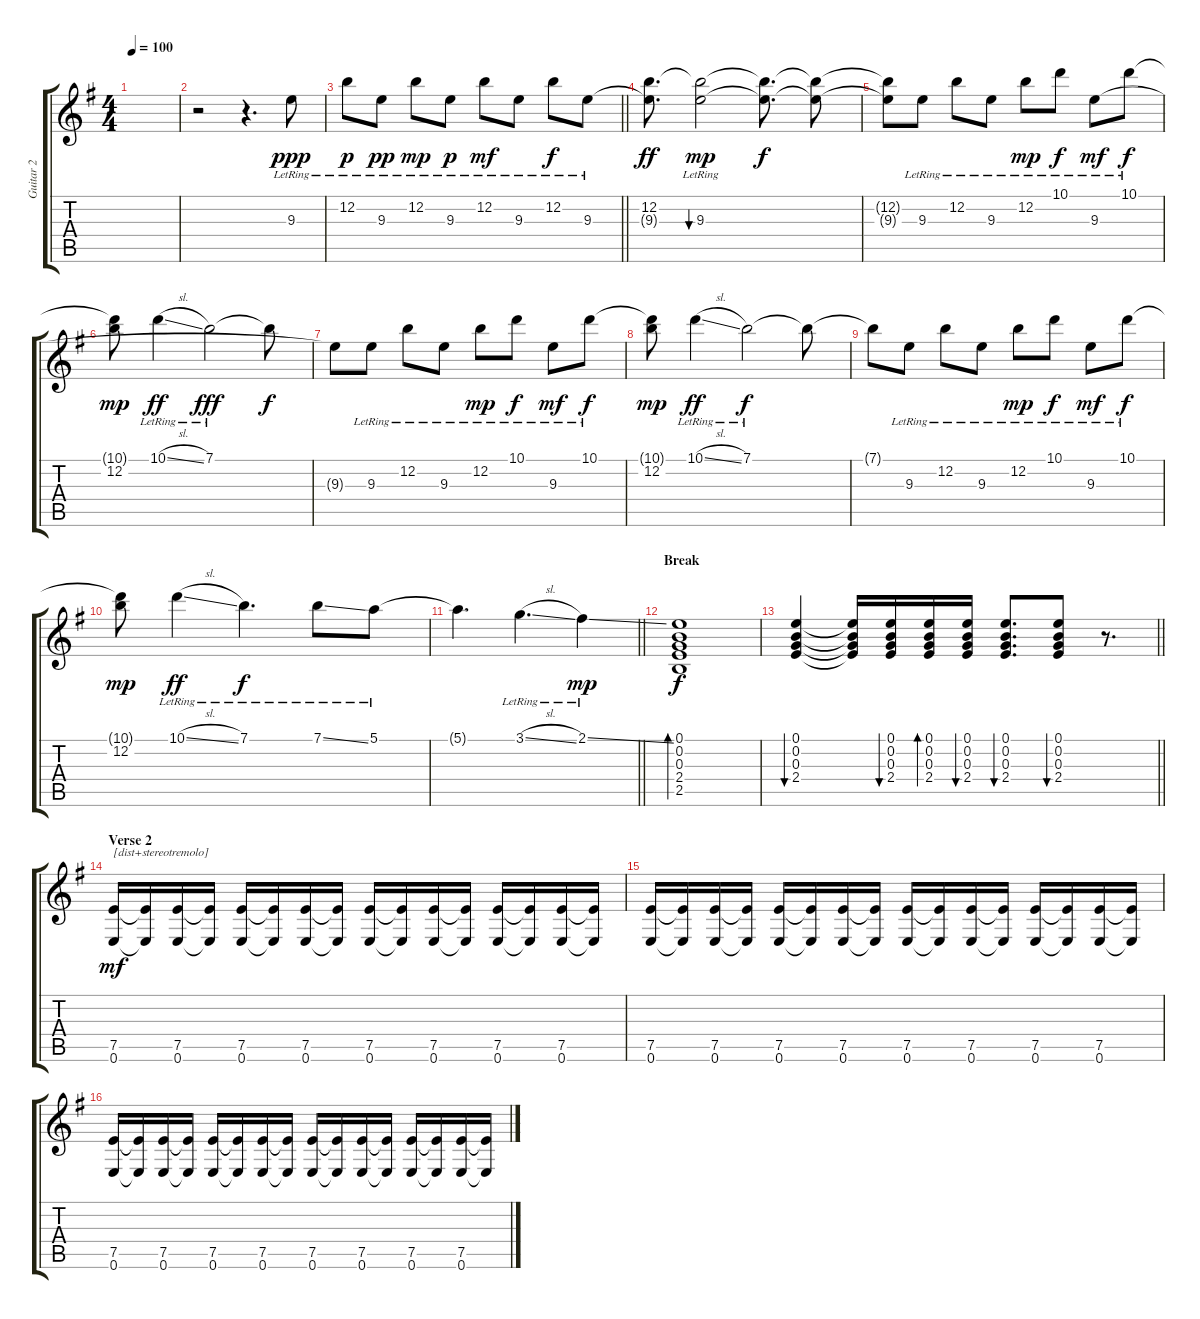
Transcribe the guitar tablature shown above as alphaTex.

\track ("Guitar 2" "Guitar 2") {instrument distortionguitar}
\staff {score tabs}
\tuning (E4 B3 G3 D3 A2 E2) {hide}
\ts (4 4)
\tempo 100
\clef g2
\ks eminor
|
r.2{volume 4} r.4{d} 9.3{lr}.8{dy ppp} |
\barLineRight lightlight
12.2{lr}.8{dy p} 9.3{lr}.8{dy pp} 12.2{lr}.8{dy mp} 9.3{lr}.8{dy p} 12.2{lr}.8{dy mf} 9.3{lr}.8 12.2{lr}.8{dy f} 9.3{lr}.8 |
(12.2 9.3{t}).8{d dy ff} (12.2{t} 9.3{lr}).2{bu 480 dy mp} (12.2{t} 9.3{t}).8{d dy f} (12.2{t} 9.3{t}).8 |
(12.2{t} 9.3{t}).8 9.3{lr}.8 12.2{lr}.8 9.3{lr}.8 12.2{lr}.8{dy mp} 10.1{lr}.8{dy f} 9.3{lr}.8{dy mf} 10.1{lr}.8{dy f} |
(10.1{t} 12.2).8{dy mp} 10.1{sl lr}.4{dy ff} 7.1{lr}.2{dy fff} 7.1{t}.8{dy f} |
9.3{t}.8 9.3{lr}.8 12.2{lr}.8 9.3{lr}.8 12.2{lr}.8{dy mp} 10.1{lr}.8{dy f} 9.3{lr}.8{dy mf} 10.1{lr}.8{dy f} |
(10.1{t} 12.2).8{dy mp} 10.1{sl lr}.4{dy ff} 7.1{lr}.2{dy f} 7.1{t}.8 |
7.1{t}.8 9.3{lr}.8 12.2{lr}.8 9.3{lr}.8 12.2{lr}.8{dy mp} 10.1{lr}.8{dy f} 9.3{lr}.8{dy mf} 10.1{lr}.8{dy f} |
(10.1{t} 12.2).8{dy mp} 10.1{sl lr}.4{dy ff} 7.1{lr}.4{d dy f} 7.1{ss lr}.8 5.1{lr}.8 |
\barLineRight lightlight
5.1{t}.4{d} 3.1{sl lr}.4{d} 2.1{ss lr}.4{dy mp} |
\section ("" "Break")
(0.1 0.2 0.3 2.4 2.5).1{bd 480 dy f volume 6} |
\barLineRight lightlight
(0.1 0.2 0.3 2.4).4{bu 60 volume 3 instrument electricguitarclean} (0.1{t} 0.2{t} 0.3{t} 2.4{t}).16 (0.1 0.2 0.3 2.4).16{bu 60} (0.1 0.2 0.3 2.4).16{bd 60} (0.1 0.2 0.3 2.4).16{bu 60} (0.1 0.2 0.3 2.4).8{d bu 60} (0.1 0.2 0.3 2.4).8{bu 60} r.8{d} |
\section ("" "Verse 2")
(7.5 0.6).16{txt "[dist+stereotremolo]" dy mf volume 3 instrument distortionguitar} (7.5{t} 0.6{t}).16{volume 7} (7.5 0.6).16{volume 3} (7.5{t} 0.6{t}).16{volume 7} (7.5 0.6).16{volume 3} (7.5{t} 0.6{t}).16{volume 7} (7.5 0.6).16{volume 3} (7.5{t} 0.6{t}).16{volume 7} (7.5 0.6).16{volume 3} (7.5{t} 0.6{t}).16{volume 7} (7.5 0.6).16{volume 3} (7.5{t} 0.6{t}).16{volume 7} (7.5 0.6).16{volume 3} (7.5{t} 0.6{t}).16{volume 7} (7.5 0.6).16{volume 3} (7.5{t} 0.6{t}).16{volume 7} |
(7.5 0.6).16{volume 3 instrument distortionguitar} (7.5{t} 0.6{t}).16{volume 7} (7.5 0.6).16{volume 3} (7.5{t} 0.6{t}).16{volume 7} (7.5 0.6).16{volume 3} (7.5{t} 0.6{t}).16{volume 7} (7.5 0.6).16{volume 3} (7.5{t} 0.6{t}).16{volume 7} (7.5 0.6).16{volume 3} (7.5{t} 0.6{t}).16{volume 7} (7.5 0.6).16{volume 3} (7.5{t} 0.6{t}).16{volume 7} (7.5 0.6).16{volume 3} (7.5{t} 0.6{t}).16{volume 7} (7.5 0.6).16{volume 3} (7.5{t} 0.6{t}).16{volume 7} |
(7.5 0.6).16{volume 3 instrument distortionguitar} (7.5{t} 0.6{t}).16{volume 7} (7.5 0.6).16{volume 3} (7.5{t} 0.6{t}).16{volume 7} (7.5 0.6).16{volume 3} (7.5{t} 0.6{t}).16{volume 7} (7.5 0.6).16{volume 3} (7.5{t} 0.6{t}).16{volume 7} (7.5 0.6).16{volume 3} (7.5{t} 0.6{t}).16{volume 7} (7.5 0.6).16{volume 3} (7.5{t} 0.6{t}).16{volume 7} (7.5 0.6).16{volume 3} (7.5{t} 0.6{t}).16{volume 7} (7.5 0.6).16{volume 3} (7.5{t} 0.6{t}).16{volume 7}
